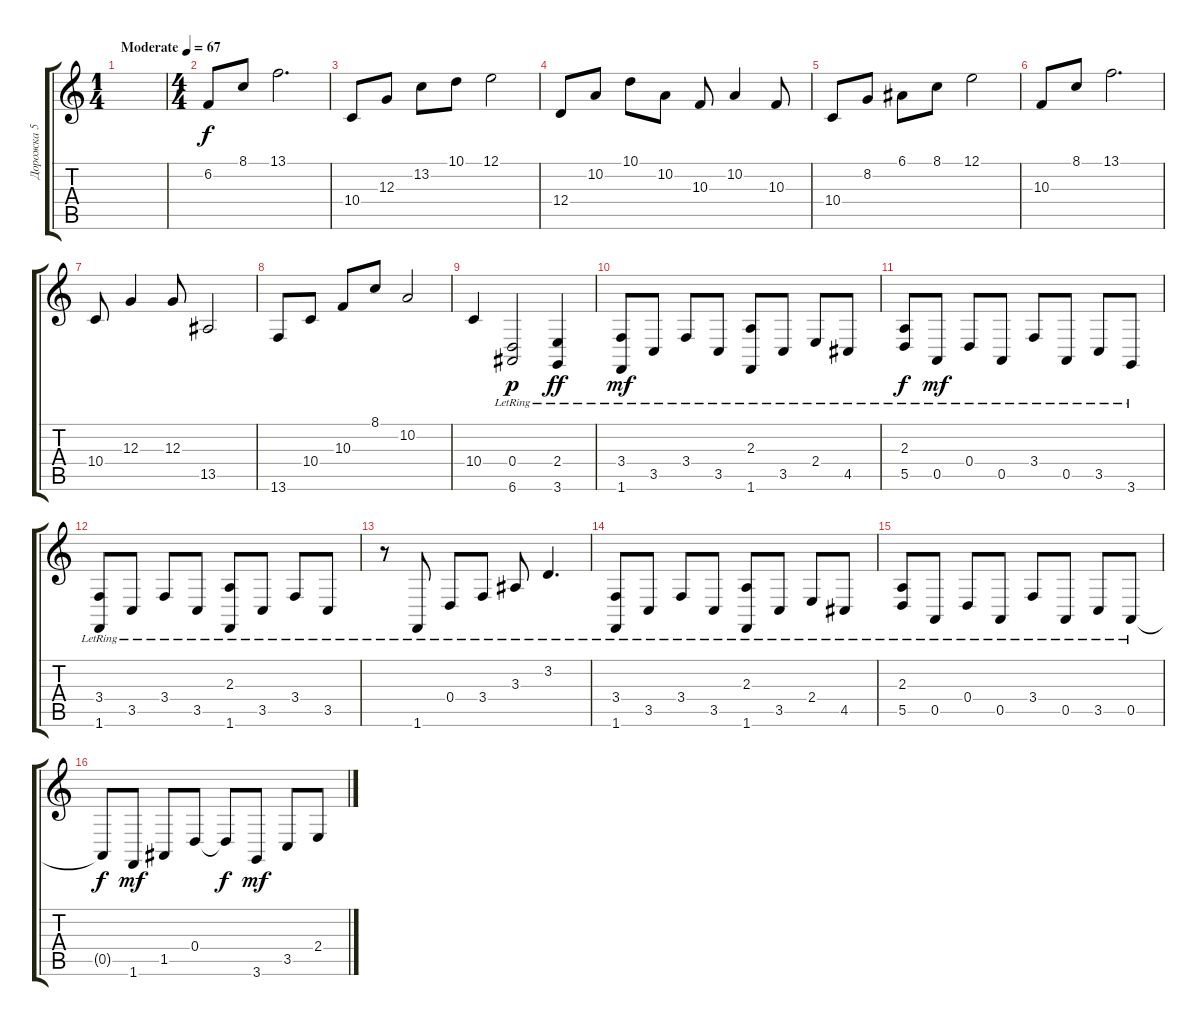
\track ("Дорожка 5" "Дорожка 5") {instrument brightacousticpiano}
\staff {score tabs}
\tuning (E4 B3 G3 D3 A2 E2) {hide}
\ts (1 4)
\tempo (67 "Moderate")
\clef g2
\ks c
|
\ts (4 4)
6.2.8 8.1.8 13.1.2{d} |
10.4.8 12.3.8 13.2.8 10.1.8 12.1.2 |
12.4.8 10.2.8 10.1.8 10.2.8 10.3.8 10.2.4 10.3.8 |
10.4.8 8.2.8 6.1.8 8.1.8 12.1.2 |
10.3.8 8.1.8 13.1.2{d} |
10.4.8 12.3.4 12.3.8 13.5.2 |
13.6.8 10.4.8 10.3.8 8.1.8 10.2.2 |
10.4.4 (0.4{lr} 6.6{lr}).2{dy p} (2.4{lr} 3.6{lr}).4{dy ff} |
(3.4{lr} 1.6{lr}).8{dy mf} 3.5{lr}.8 3.4{lr}.8 3.5{lr}.8 (2.3{lr} 1.6{lr}).8 3.5{lr}.8 2.4{lr}.8 4.5{lr}.8 |
(2.3{lr} 5.5{lr}).8{dy f} 0.5{lr}.8{dy mf} 0.4{lr}.8 0.5{lr}.8 3.4{lr}.8 0.5{lr}.8 3.5{lr}.8 3.6{lr}.8 |
(3.4{lr} 1.6{lr}).8 3.5{lr}.8 3.4{lr}.8 3.5{lr}.8 (2.3{lr} 1.6{lr}).8 3.5{lr}.8 3.4{lr}.8 3.5{lr}.8 |
r.8 1.6{lr}.8 0.4{lr}.8 3.4{lr}.8 3.3{lr}.8 3.2{lr}.4{d} |
(3.4{lr} 1.6{lr}).8 3.5{lr}.8 3.4{lr}.8 3.5{lr}.8 (2.3{lr} 1.6{lr}).8 3.5{lr}.8 2.4{lr}.8 4.5{lr}.8 |
(2.3{lr} 5.5{lr}).8 0.5{lr}.8 0.4{lr}.8 0.5{lr}.8 3.4{lr}.8 0.5{lr}.8 3.5{lr}.8 0.5{lr}.8 |
0.5{t}.8{dy f} 1.6.8{dy mf} 1.5.8 0.4.8 0.4{t}.8{dy f} 3.6.8{dy mf} 3.5.8 2.4.8
